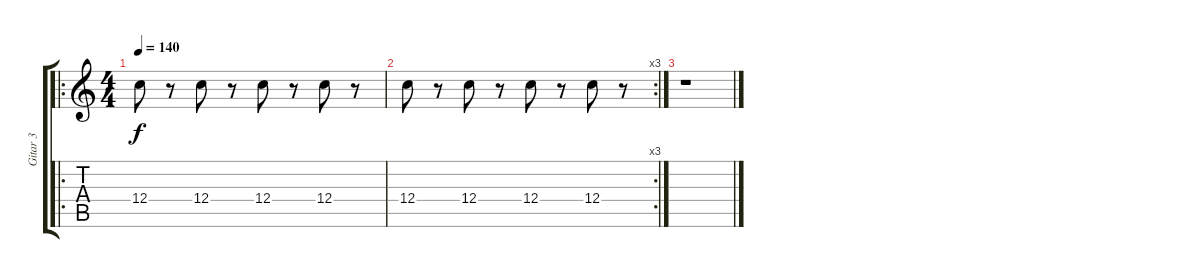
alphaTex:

\track ("Gitar 3" "Gitar 3") {instrument distortionguitar}
\staff {score tabs}
\tuning (D4 A3 F3 C3 G2 C2) {hide}
\ro
\ts (4 4)
\tempo 140
\clef g2
\ks c
12.4.8{dy f} r.8 12.4.8 r.8 12.4.8 r.8 12.4.8 r.8 |
\rc 3
12.4.8 r.8 12.4.8 r.8 12.4.8 r.8 12.4.8 r.8 |
r.1
